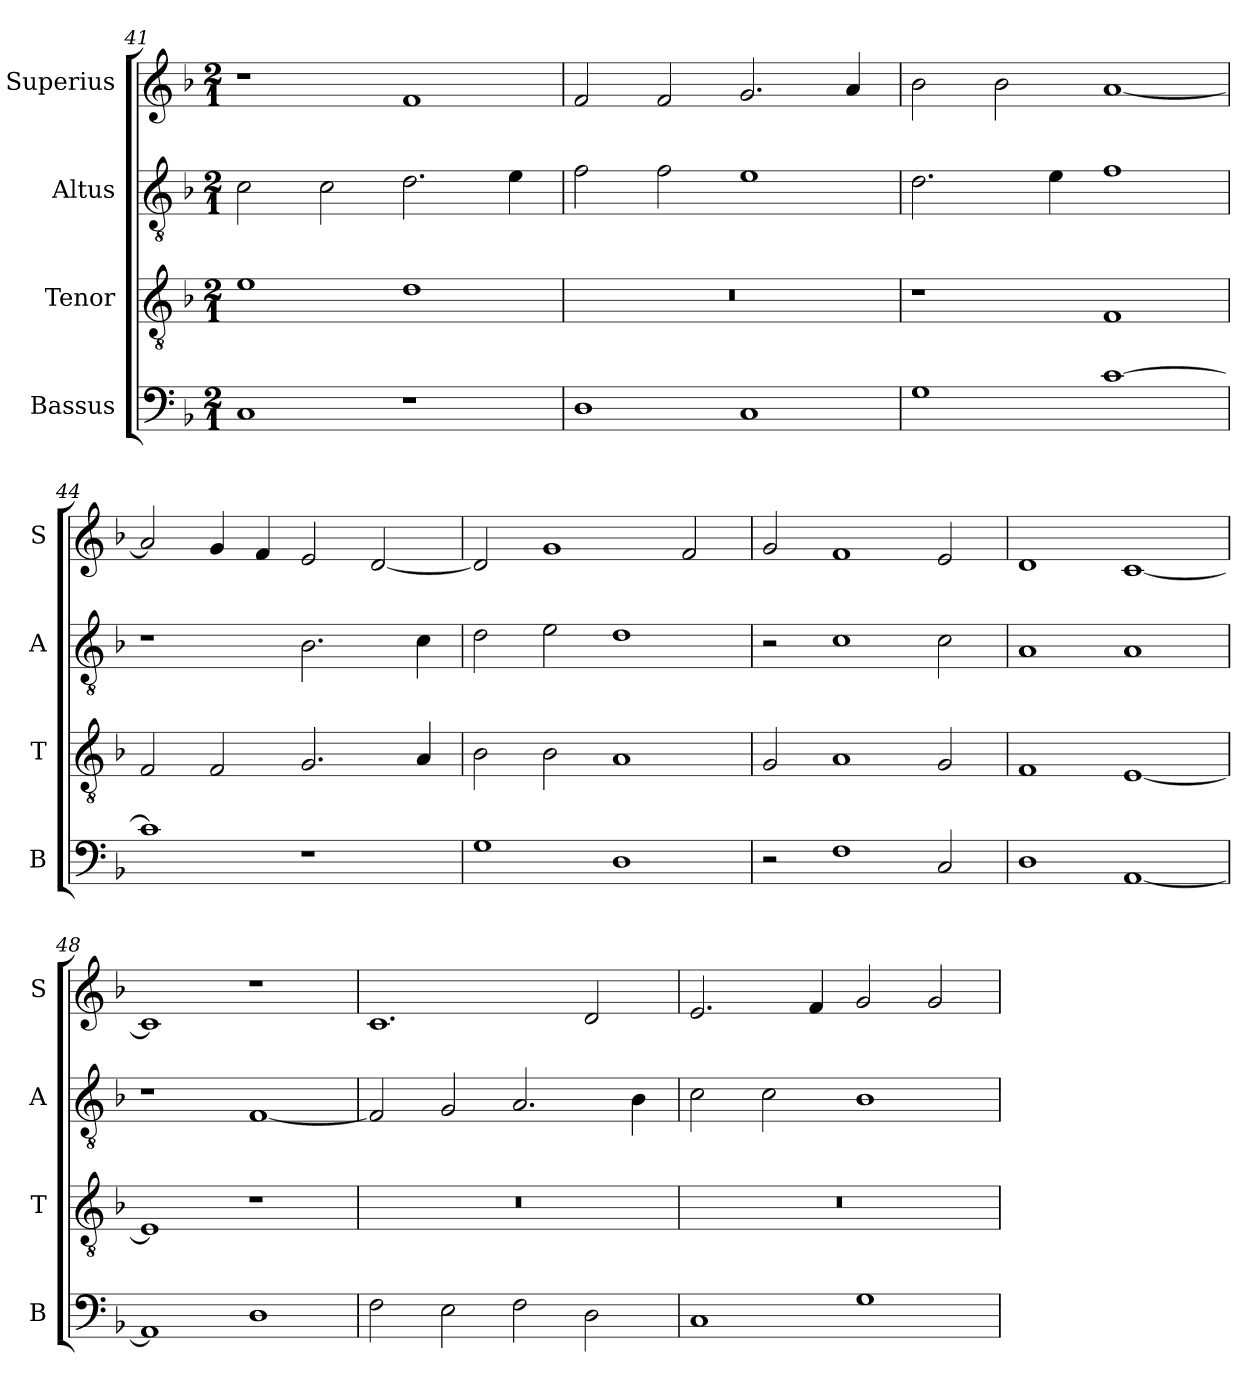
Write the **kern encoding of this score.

**kern	**kern	**kern	**kern
*part4	*part3	*part2	*part1
*staff4	*staff3	*staff2	*staff1
*I"Bassus	*I"Tenor	*I"Altus	*I"Superius
*I'B	*I'T	*I'A	*I'S
*clefF4	*clefGv2	*clefGv2	*clefG2
*k[b-]	*k[b-]	*k[b-]	*k[b-]
*M2/1	*M2/1	*M2/1	*M2/1
=41	=41	=41	=41
1C	1e	2c\	1r
.	.	2c\	.
1r	1d	2.d\	1f
.	.	4e\	.
=42	=42	=42	=42
1D	0r	2f\	2f/
.	.	2f\	2f/
1C	.	1e	2.g/
.	.	.	4a/
=43	=43	=43	=43
1G	1r	2.d\	2b-\
.	.	.	2b-\
.	.	4e\	.
[1c	1F	1f	[1a
=44	=44	=44	=44
1c]	2F/	1r	2a/]
.	2F/	.	4g/
.	.	.	4f/
1r	2.G/	2.B-\	2e/
.	.	.	[2d/
.	4A/	4c\	.
=45	=45	=45	=45
1G	2B-\	2d\	2d/]
.	2B-\	2e\	1g
1D	1A	1d	.
.	.	.	2f/
=46	=46	=46	=46
2r	2G/	2r	2g/
1F	1A	1c	1f
2C/	2G/	2c\	2e/
=47	=47	=47	=47
1D	1F	1A	1d
[1AA	[1E	1A	[1c
=48	=48	=48	=48
1AA]	1E]	1r	1c]
1D	1r	[1F	1r
=49	=49	=49	=49
2F\	0r	2F/]	1.c
2E\	.	2G/	.
2F\	.	2.A/	.
2D\	.	.	2d/
.	.	4B-\	.
=50	=50	=50	=50
1C	0r	2c\	2.e/
.	.	2c\	.
.	.	.	4f/
1G	.	1B-	2g/
.	.	.	2g/
=	=	=	=
*-	*-	*-	*-
